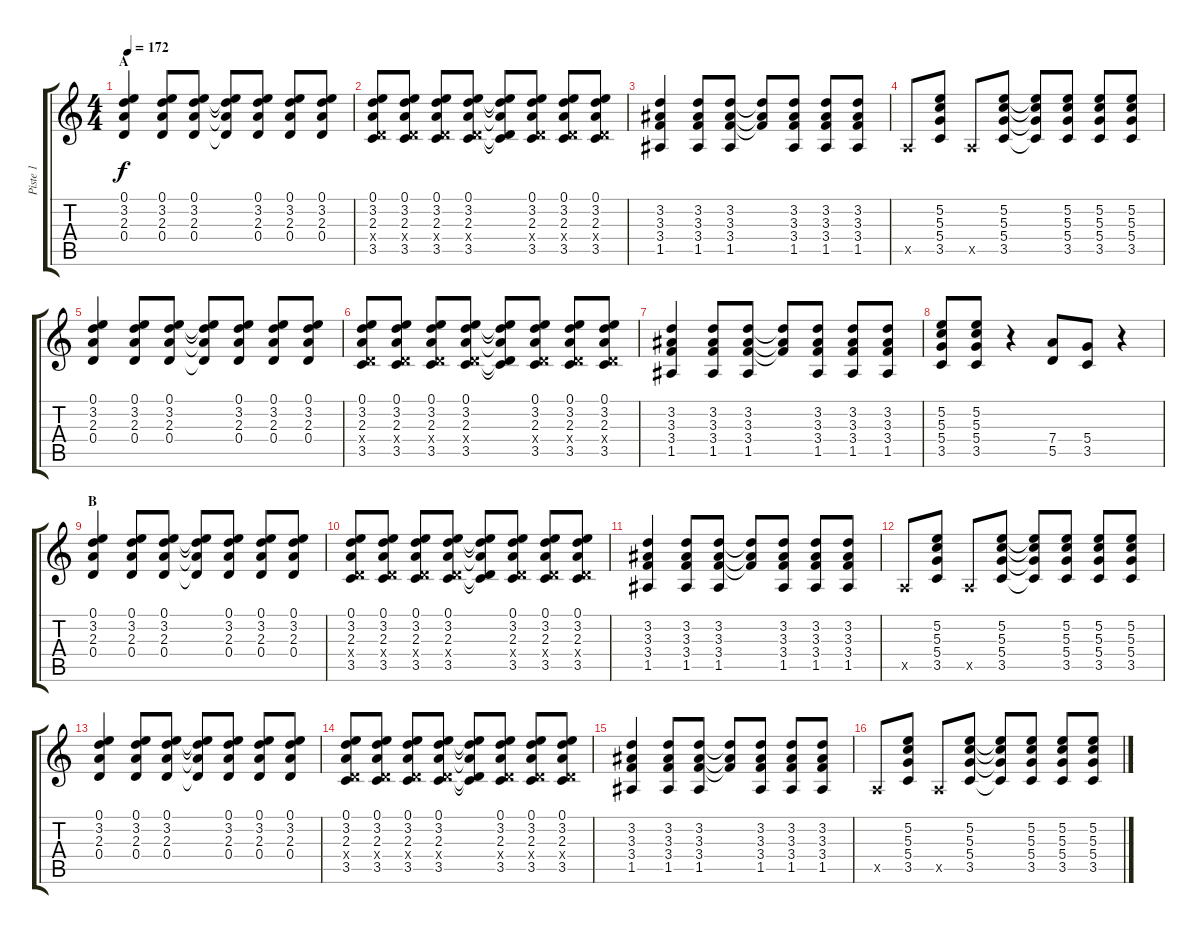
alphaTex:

\track ("Piste 1" "Piste 1") {instrument overdrivenguitar}
\staff {score tabs}
\tuning (E4 B3 G3 D3 A2 D2) {hide}
\ts (4 4)
\section ("" "A")
\tempo 172
\clef g2
\ks c
(0.1 3.2 2.3 0.4).4{dy f} (0.1 3.2 2.3 0.4).8 (0.1 3.2 2.3 0.4).8 (0.1{t} 3.2{t} 2.3{t} 0.4{t}).8 (0.1 3.2 2.3 0.4).8 (0.1 3.2 2.3 0.4).8 (0.1 3.2 2.3 0.4).8 |
(0.1 3.2 2.3 0.4{x} 3.5).8 (0.1 3.2 2.3 0.4{x} 3.5).8 (0.1 3.2 2.3 0.4{x} 3.5).8 (0.1 3.2 2.3 0.4{x} 3.5).8 (0.1{t} 3.2{t} 2.3{t} 0.4{t} 3.5{t}).8 (0.1 3.2 2.3 0.4{x} 3.5).8 (0.1 3.2 2.3 0.4{x} 3.5).8 (0.1 3.2 2.3 0.4{x} 3.5).8 |
(3.2 3.3 3.4 1.5).4 (3.2 3.3 3.4 1.5).8 (3.2 3.3 3.4 1.5).8 (3.2{t} 3.3{t} 3.4{t}).8 (3.2 3.3 3.4 1.5).8 (3.2 3.3 3.4 1.5).8 (3.2 3.3 3.4 1.5).8 |
0.5{x}.8 (5.2 5.3 5.4 3.5).8 0.5{x}.8 (5.2 5.3 5.4 3.5).8 (5.2{t} 5.3{t} 5.4{t} 3.5{t}).8 (5.2 5.3 5.4 3.5).8 (5.2 5.3 5.4 3.5).8 (5.2 5.3 5.4 3.5).8 |
(0.1 3.2 2.3 0.4).4 (0.1 3.2 2.3 0.4).8 (0.1 3.2 2.3 0.4).8 (0.1{t} 3.2{t} 2.3{t} 0.4{t}).8 (0.1 3.2 2.3 0.4).8 (0.1 3.2 2.3 0.4).8 (0.1 3.2 2.3 0.4).8 |
(0.1 3.2 2.3 0.4{x} 3.5).8 (0.1 3.2 2.3 0.4{x} 3.5).8 (0.1 3.2 2.3 0.4{x} 3.5).8 (0.1 3.2 2.3 0.4{x} 3.5).8 (0.1{t} 3.2{t} 2.3{t} 0.4{t} 3.5{t}).8 (0.1 3.2 2.3 0.4{x} 3.5).8 (0.1 3.2 2.3 0.4{x} 3.5).8 (0.1 3.2 2.3 0.4{x} 3.5).8 |
(3.2 3.3 3.4 1.5).4 (3.2 3.3 3.4 1.5).8 (3.2 3.3 3.4 1.5).8 (3.2{t} 3.3{t} 3.4{t}).8 (3.2 3.3 3.4 1.5).8 (3.2 3.3 3.4 1.5).8 (3.2 3.3 3.4 1.5).8 |
(5.2 5.3 5.4 3.5).8 (5.2 5.3 5.4 3.5).8 r.4 (7.4 5.5).8 (5.4 3.5).8 r.4 |
\section ("" "B")
(0.1 3.2 2.3 0.4).4 (0.1 3.2 2.3 0.4).8 (0.1 3.2 2.3 0.4).8 (0.1{t} 3.2{t} 2.3{t} 0.4{t}).8 (0.1 3.2 2.3 0.4).8 (0.1 3.2 2.3 0.4).8 (0.1 3.2 2.3 0.4).8 |
(0.1 3.2 2.3 0.4{x} 3.5).8 (0.1 3.2 2.3 0.4{x} 3.5).8 (0.1 3.2 2.3 0.4{x} 3.5).8 (0.1 3.2 2.3 0.4{x} 3.5).8 (0.1{t} 3.2{t} 2.3{t} 0.4{t} 3.5{t}).8 (0.1 3.2 2.3 0.4{x} 3.5).8 (0.1 3.2 2.3 0.4{x} 3.5).8 (0.1 3.2 2.3 0.4{x} 3.5).8 |
(3.2 3.3 3.4 1.5).4 (3.2 3.3 3.4 1.5).8 (3.2 3.3 3.4 1.5).8 (3.2{t} 3.3{t} 3.4{t}).8 (3.2 3.3 3.4 1.5).8 (3.2 3.3 3.4 1.5).8 (3.2 3.3 3.4 1.5).8 |
0.5{x}.8 (5.2 5.3 5.4 3.5).8 0.5{x}.8 (5.2 5.3 5.4 3.5).8 (5.2{t} 5.3{t} 5.4{t} 3.5{t}).8 (5.2 5.3 5.4 3.5).8 (5.2 5.3 5.4 3.5).8 (5.2 5.3 5.4 3.5).8 |
(0.1 3.2 2.3 0.4).4 (0.1 3.2 2.3 0.4).8 (0.1 3.2 2.3 0.4).8 (0.1{t} 3.2{t} 2.3{t} 0.4{t}).8 (0.1 3.2 2.3 0.4).8 (0.1 3.2 2.3 0.4).8 (0.1 3.2 2.3 0.4).8 |
(0.1 3.2 2.3 0.4{x} 3.5).8 (0.1 3.2 2.3 0.4{x} 3.5).8 (0.1 3.2 2.3 0.4{x} 3.5).8 (0.1 3.2 2.3 0.4{x} 3.5).8 (0.1{t} 3.2{t} 2.3{t} 0.4{t} 3.5{t}).8 (0.1 3.2 2.3 0.4{x} 3.5).8 (0.1 3.2 2.3 0.4{x} 3.5).8 (0.1 3.2 2.3 0.4{x} 3.5).8 |
(3.2 3.3 3.4 1.5).4 (3.2 3.3 3.4 1.5).8 (3.2 3.3 3.4 1.5).8 (3.2{t} 3.3{t} 3.4{t}).8 (3.2 3.3 3.4 1.5).8 (3.2 3.3 3.4 1.5).8 (3.2 3.3 3.4 1.5).8 |
0.5{x}.8 (5.2 5.3 5.4 3.5).8 0.5{x}.8 (5.2 5.3 5.4 3.5).8 (5.2{t} 5.3{t} 5.4{t} 3.5{t}).8 (5.2 5.3 5.4 3.5).8 (5.2 5.3 5.4 3.5).8 (5.2{ss} 5.3 5.4{ss} 3.5).8
